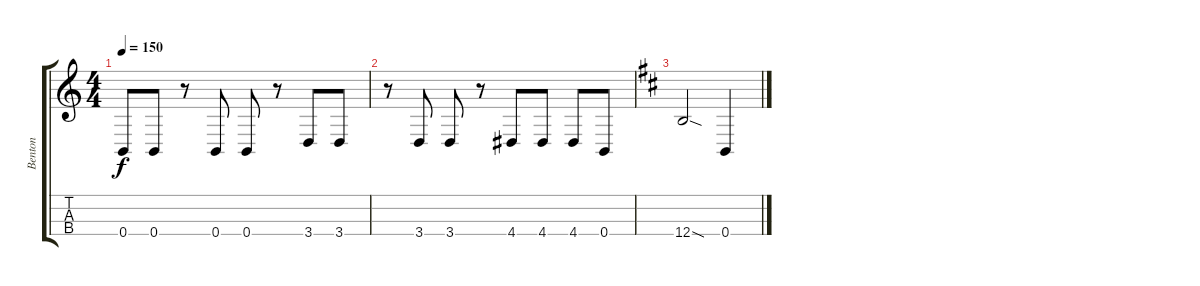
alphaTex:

\track ("Benton" "Benton") {instrument electricbassfinger}
\staff {score tabs}
\tuning (E3 B2 Gb2 B1) {hide}
\ts (4 4)
\tempo 150
\clef g2
\ks c
0.4.8{dy f} 0.4.8 r.8 0.4.8 0.4.8 r.8 3.4.8 3.4.8 |
r.8 3.4.8 3.4.8 r.8 4.4.8 4.4.8 4.4.8 0.4.8 |
\ks d
12.4{sod}.2 0.4.4
